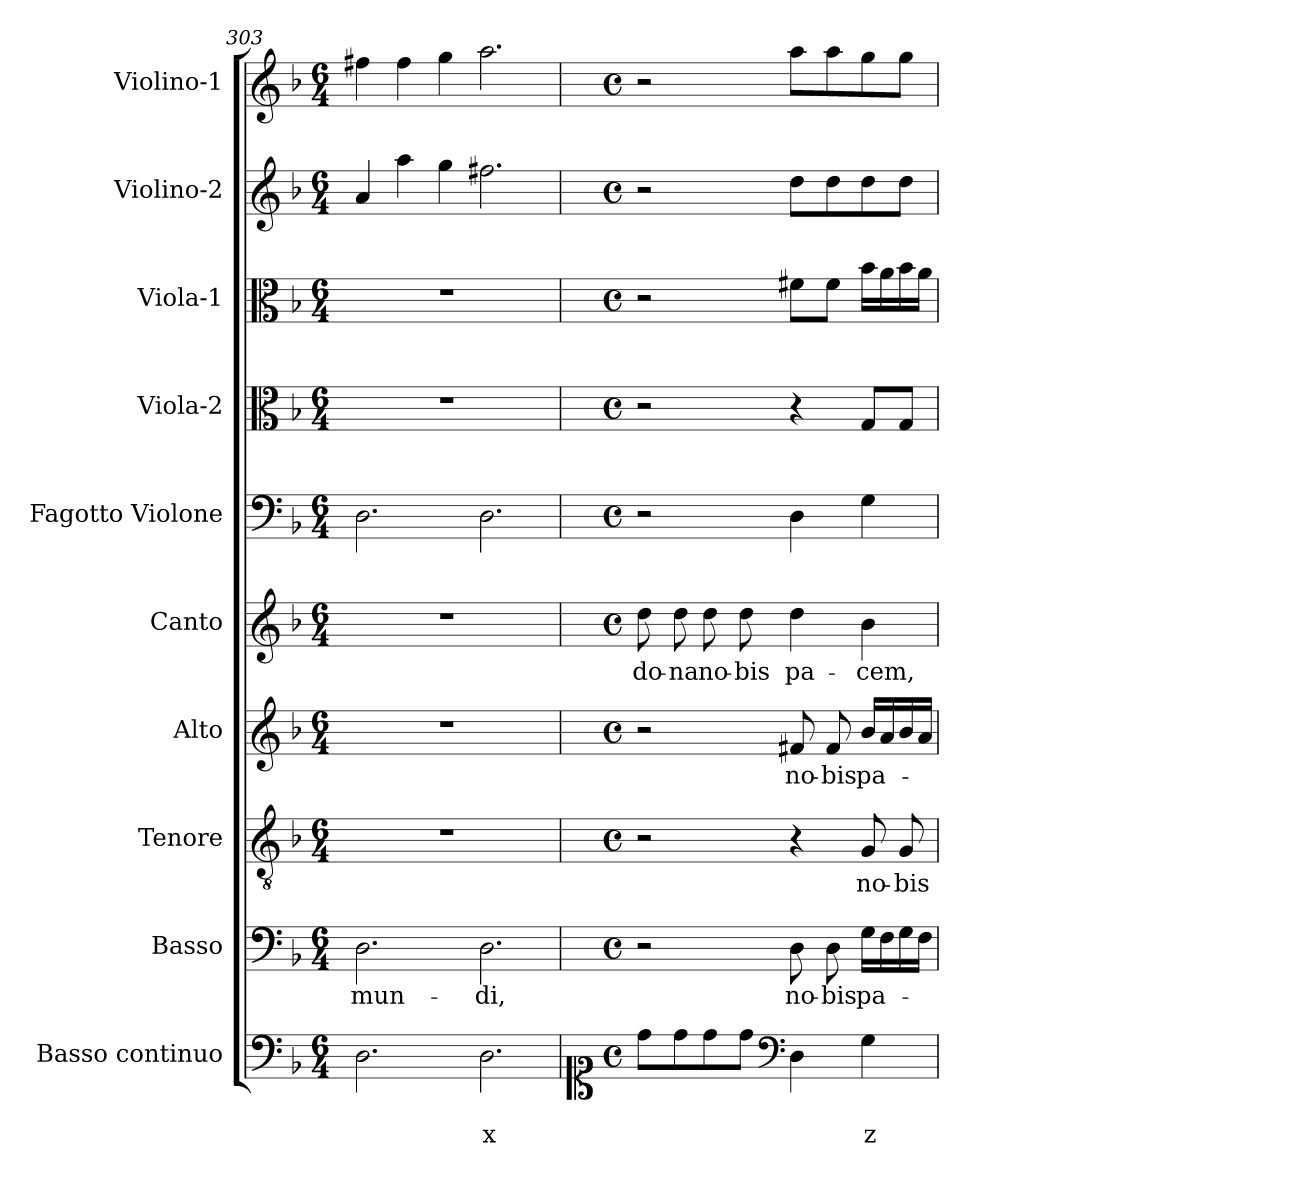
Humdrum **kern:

**kern	**text	**text	**kern	**text	**kern	**text	**kern	**text	**kern	**text	**kern	**kern	**kern	**kern	**kern
*part10	*part10	*part10	*part9	*part9	*part8	*part8	*part7	*part7	*part6	*part6	*part5	*part4	*part3	*part2	*part1
*staff10	*staff10	*staff10	*staff9	*staff9	*staff8	*staff8	*staff7	*staff7	*staff6	*staff6	*staff5	*staff4	*staff3	*staff2	*staff1
*I"Basso continuo	*	*	*I"Basso	*	*I"Tenore	*	*I"Alto	*	*I"Canto	*	*I"Fagotto Violone	*I"Viola-2	*I"Viola-1	*I"Violino-2	*I"Violino-1
!!LO:PB:g=z
*clefF4	*	*	*clefF4	*	*clefGv2	*	*clefG2	*	*clefG2	*	*clefF4	*clefC3	*clefC3	*clefG2	*clefG2
*k[b-]	*	*	*k[b-]	*	*k[b-]	*	*k[b-]	*	*k[b-]	*	*k[b-]	*k[b-]	*k[b-]	*k[b-]	*k[b-]
*F:	*	*	*F:	*	*F:	*	*F:	*	*F:	*	*F:	*F:	*F:	*F:	*F:
*M6/4	*	*	*M6/4	*	*M6/4	*	*M6/4	*	*M6/4	*	*M6/4	*M6/4	*M6/4	*M6/4	*M6/4
=303	=303	=303	=303	=303	=303	=303	=303	=303	=303	=303	=303	=303	=303	=303	=303
!	!	!	!	!LO:LY:b	!	!	!	!	!	!	!	!	!	!	!
2.D\	.	.	2.D\	mun-	1.r	.	1.r	.	1.r	.	2.D\	1.r	1.r	4a/	4ff#X\
.	.	.	.	.	.	.	.	.	.	.	.	.	.	4aa\	4ff#\
.	.	.	.	.	.	.	.	.	.	.	.	.	.	4gg\	4gg\
!	!	!LO:LY:b	!	!	!	!	!	!	!	!	!	!	!	!	!
!	!	!	!	!LO:LY:b	!	!	!	!	!	!	!	!	!	!	!
2.D\	.	x	2.D\	-di,	.	.	.	.	.	.	2.D\	.	.	2.ff#X\	2.aa\
=304	=304	=304	=304	=304	=304	=304	=304	=304	=304	=304	=304	=304	=304	=304	=304
*clefC1	*	*	*	*	*	*	*	*	*	*	*	*	*	*	*
*M4/4	*	*	*M4/4	*	*M4/4	*	*M4/4	*	*M4/4	*	*M4/4	*M4/4	*M4/4	*M4/4	*M4/4
*met(c)	*	*	*met(c)	*	*met(c)	*	*met(c)	*	*met(c)	*	*met(c)	*met(c)	*met(c)	*met(c)	*met(c)
!	!	!	!	!	!	!	!	!	!	!LO:LY:b	!	!	!	!	!
8dd\L	.	.	2r	.	2r	.	2r	.	8dd\	do-	2r	2r	2r	2r	2r
!	!	!	!	!	!	!	!	!	!	!LO:LY:b	!	!	!	!	!
8dd\	.	.	.	.	.	.	.	.	8dd\	-na	.	.	.	.	.
!	!	!	!	!	!	!	!	!	!	!LO:LY:b	!	!	!	!	!
8dd\	.	.	.	.	.	.	.	.	8dd\	no-	.	.	.	.	.
!	!	!	!	!	!	!	!	!	!	!LO:LY:b	!	!	!	!	!
8dd\J	.	.	.	.	.	.	.	.	8dd\	-bis	.	.	.	.	.
*clefF4	*	*	*	*	*	*	*	*	*	*	*	*	*	*	*
!	!	!	!	!LO:LY:b	!	!	!	!	!	!	!	!	!	!	!
!	!	!	!	!	!	!	!	!LO:LY:b	!	!	!	!	!	!	!
!	!	!	!	!	!	!	!	!	!	!LO:LY:b	!	!	!	!	!
4D\	.	.	8D\	no-	4r	.	8f#X/	no-	4dd\	pa-	4D\	4r	8f#X\L	8dd\L	8aa\L
!	!	!	!	!LO:LY:b	!	!	!	!	!	!	!	!	!	!	!
!	!	!	!	!	!	!	!	!LO:LY:b	!	!	!	!	!	!	!
.	.	.	8D\	-bis	.	.	8f#/	-bis	.	.	.	.	8f#\J	8dd\	8aa\
!	!	!LO:LY:b	!	!	!	!	!	!	!	!	!	!	!	!	!
!	!	!	!	!LO:LY:b	!	!	!	!	!	!	!	!	!	!	!
!	!	!	!	!	!	!LO:LY:b	!	!	!	!	!	!	!	!	!
!	!	!	!	!	!	!	!	!LO:LY:b	!	!	!	!	!	!	!
!	!	!	!	!	!	!	!	!	!	!LO:LY:b	!	!	!	!	!
4G\	.	z	16G\LL	pa-	8G/	no-	16b-/LL	pa-	4b-\	-cem,	4G\	8G/L	16b-\LL	8dd\	8gg\
.	.	.	16F\	.	.	.	16a/	.	.	.	.	.	16a\	.	.
!	!	!	!	!	!	!LO:LY:b	!	!	!	!	!	!	!	!	!
.	.	.	16G\	.	8G/	-bis	16b-/	.	.	.	.	8G/J	16b-\	8dd\J	8gg\J
.	.	.	16F\JJ	.	.	.	16a/JJ	.	.	.	.	.	16a\JJ	.	.
=	=	=	=	=	=	=	=	=	=	=	=	=	=	=	=
*-	*-	*-	*-	*-	*-	*-	*-	*-	*-	*-	*-	*-	*-	*-	*-
